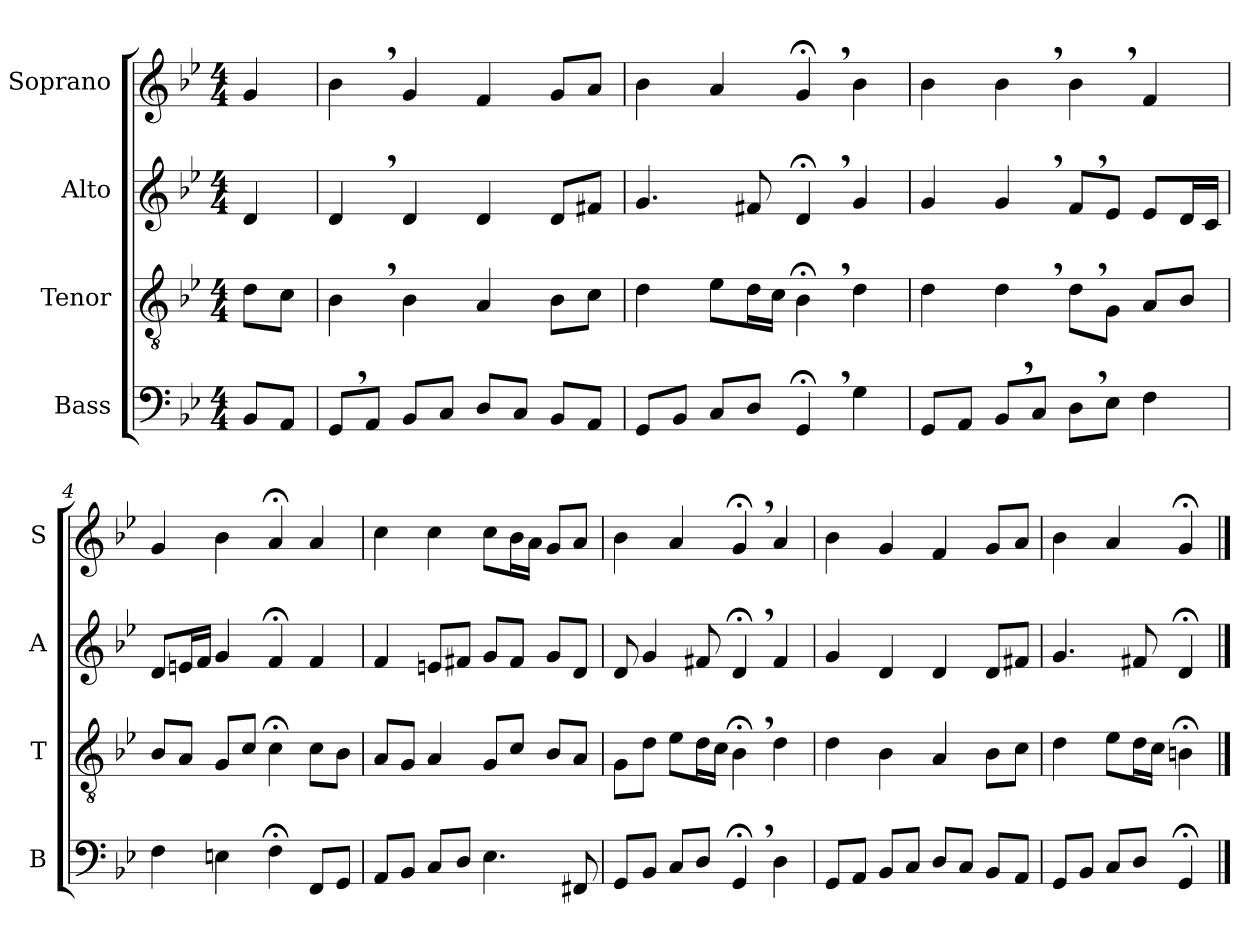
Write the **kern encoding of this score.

**kern	**kern	**kern	**kern
*part4	*part3	*part2	*part1
*staff4	*staff3	*staff2	*staff1
*I"Bass	*I"Tenor	*I"Alto	*I"Soprano
*I'B	*I'T	*I'A	*I'S
*clefF4	*clefGv2	*clefG2	*clefG2
*k[b-e-]	*k[b-e-]	*k[b-e-]	*k[b-e-]
*M4/4	*M4/4	*M4/4	*M4/4
=	=	=	=
8BB-/L	8d\L	4d/	4g/
8AA/J	8c\J	.	.
=1	=1	=1	=1
8GG,/L	4B-,\	4d,/	4b-,\
8AA/J	.	.	.
8BB-/L	4B-\	4d/	4g/
8C/J	.	.	.
8D/L	4A/	4d/	4f/
8C/J	.	.	.
8BB-/L	8B-\L	8d/L	8g/L
8AA/J	8c\J	8f#X/J	8a/J
=2	=2	=2	=2
8GG/L	4d\	4.g/	4b-\
8BB-/J	.	.	.
8C/L	8e-\L	.	4a/
8D/J	16d\L	8f#X/	.
.	16c\JJ	.	.
4GG;<,/	4B-;<,\	4d;<,/	4g;<,/
4G\	4d\	4g/	4b-\
=3	=3	=3	=3
8GG/L	4d\	4g/	4b-\
8AA/J	.	.	.
8BB-,/L	4d,\	4g,/	4b-,\
8C/J	.	.	.
8D,\L	8d,\L	8f,/L	4b-,\
8E-\J	8G\J	8e-/J	.
4F\	8A/L	8e-/L	4f/
.	8B-/J	16d/L	.
.	.	16c/JJ	.
=4	=4	=4	=4
4F\	8B-/L	8d/L	4g/
.	8A/J	16en/L	.
.	.	16f/JJ	.
4En\	8G/L	4g/	4b-\
.	8c/J	.	.
4F;<\	4c;<\	4f;</	4a;</
8FF/L	8c\L	4f/	4a/
8GG/J	8B-\J	.	.
=5	=5	=5	=5
8AA/L	8A/L	4f/	4cc\
8BB-/J	8G/J	.	.
8C/L	4A/	8en/L	4cc\
8D/J	.	8f#X/J	.
4.E-\	8G/L	8g/L	8cc\L
.	8c/J	8f#/J	16b-\L
.	.	.	16a\JJ
.	8B-/L	8g/L	8g/L
8FF#X/	8A/J	8d/J	8a/J
=6	=6	=6	=6
8GG/L	8G\L	8d/	4b-\
8BB-/J	8d\J	4g/	.
8C/L	8e-\L	.	4a/
8D/J	16d\L	8f#X/	.
.	16c\JJ	.	.
4GG;<,/	4B-;<,\	4d;<,/	4g;<,/
4D\	4d\	4f#/	4a/
=7	=7	=7	=7
8GG/L	4d\	4g/	4b-\
8AA/J	.	.	.
8BB-/L	4B-\	4d/	4g/
8C/J	.	.	.
8D/L	4A/	4d/	4f/
8C/J	.	.	.
8BB-/L	8B-\L	8d/L	8g/L
8AA/J	8c\J	8f#X/J	8a/J
=8	=8	=8	=8
8GG/L	4d\	4.g/	4b-\
8BB-/J	.	.	.
8C/L	8e-\L	.	4a/
8D/J	16d\L	8f#X/	.
.	16c\JJ	.	.
4GG;</	4Bn;<\	4d;</	4g;</
==	==	==	==
*-	*-	*-	*-
